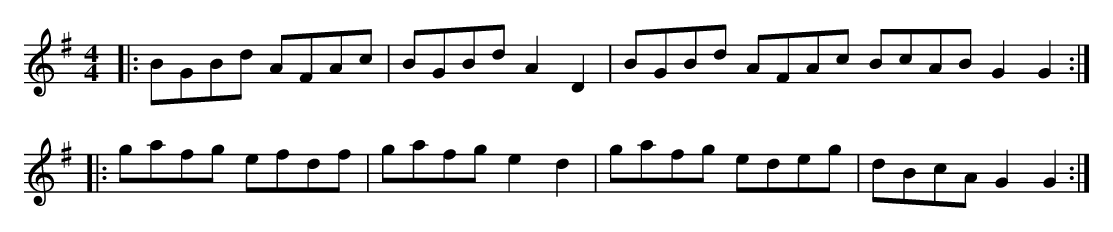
X:1
M:4/4
K:G
|:BGBd AFAc|BGBd A2 D2|BGBd AFAc BcAB G2 G2:|
|:gafg efdf|gafg e2 d2|gafg edeg|dBcA G2 G2:|
